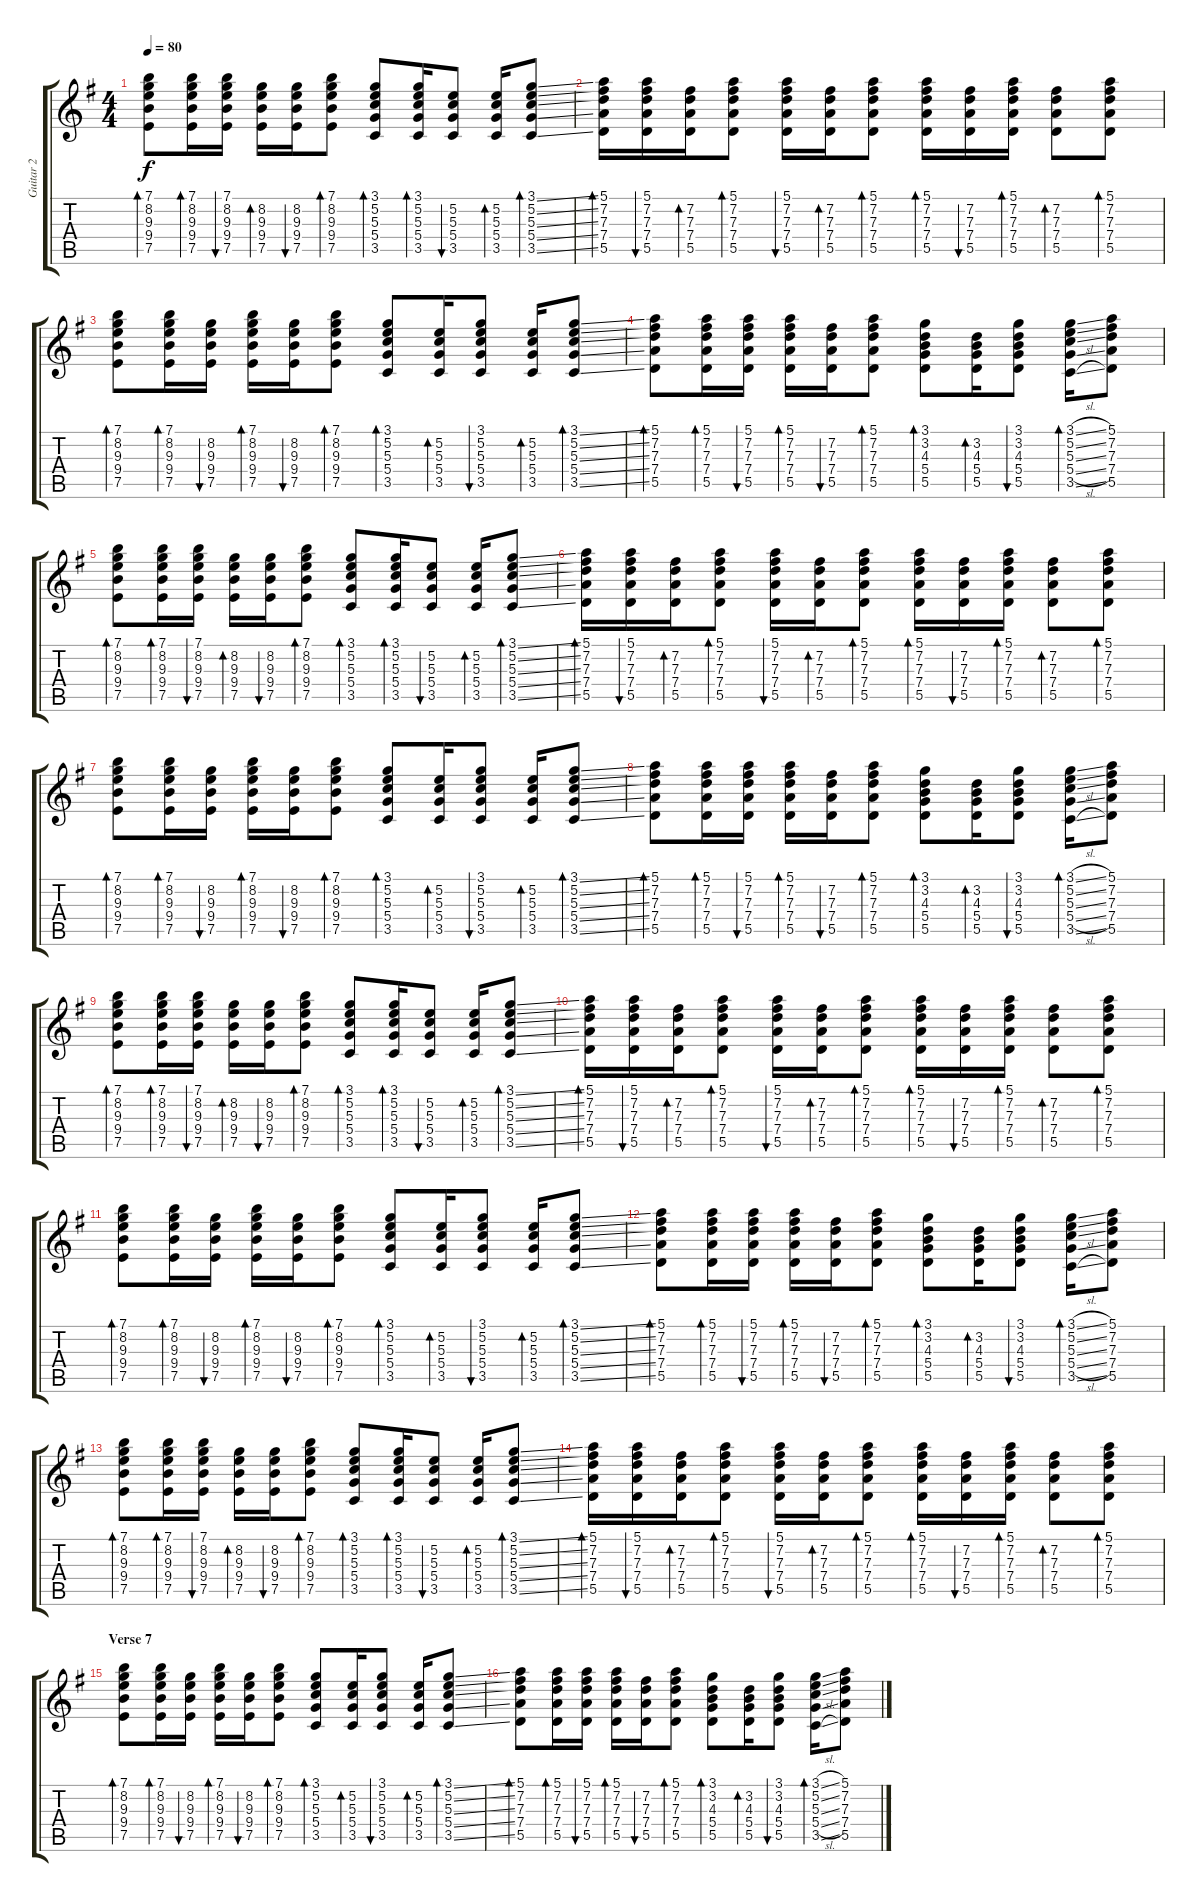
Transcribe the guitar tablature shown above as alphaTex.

\track ("Guitar 2" "Guitar 2") {instrument acousticguitarsteel}
\staff {score tabs}
\tuning (E4 B3 G3 D3 A2 E2) {hide}
\ts (4 4)
\tempo 80
\clef g2
\ks g
(7.1 8.2 9.3 9.4 7.5).8{bd 60 dy f} (7.1 8.2 9.3 9.4 7.5).16{bd 60} (7.1 8.2 9.3 9.4 7.5).16{bu 60} (8.2 9.3 9.4 7.5).16{bd 60} (8.2 9.3 9.4 7.5).16{bu 60} (7.1 8.2 9.3 9.4 7.5).8{bd 60} (3.1 5.2 5.3 5.4 3.5).8{bd 60} (3.1 5.2 5.3 5.4 3.5).16{bd 60} (5.2 5.3 5.4 3.5).8{bu 60} (5.2 5.3 5.4 3.5).16{bd 60} (3.1{ss} 5.2{ss} 5.3{ss} 5.4{ss} 3.5{ss}).8{bd 60} |
(5.1 7.2 7.3 7.4 5.5).16{bd 60} (5.1 7.2 7.3 7.4 5.5).16{bu 60} (7.2 7.3 7.4 5.5).16{bd 60} (5.1 7.2 7.3 7.4 5.5).8{bd 60} (5.1 7.2 7.3 7.4 5.5).16{bu 60} (7.2 7.3 7.4 5.5).16{bd 60} (5.1 7.2 7.3 7.4 5.5).8{bd 60} (5.1 7.2 7.3 7.4 5.5).16{bd 60} (7.2 7.3 7.4 5.5).16{bu 60} (5.1 7.2 7.3 7.4 5.5).16{bd 60} (7.2 7.3 7.4 5.5).8{bd 60} (5.1 7.2 7.3 7.4 5.5).8{bd 60} |
(7.1 8.2 9.3 9.4 7.5).8{bd 60} (7.1 8.2 9.3 9.4 7.5).16{bd 60} (8.2 9.3 9.4 7.5).16{bu 60} (7.1 8.2 9.3 9.4 7.5).16{bd 60} (8.2 9.3 9.4 7.5).16{bu 60} (7.1 8.2 9.3 9.4 7.5).8{bd 60} (3.1 5.2 5.3 5.4 3.5).8{bd 60} (5.2 5.3 5.4 3.5).16{bd 60} (3.1 5.2 5.3 5.4 3.5).8{bu 60} (5.2 5.3 5.4 3.5).16{bd 60} (3.1{ss} 5.2{ss} 5.3{ss} 5.4{ss} 3.5{ss}).8{bd 60} |
(5.1 7.2 7.3 7.4 5.5).8{bd 60} (5.1 7.2 7.3 7.4 5.5).16{bd 60} (5.1 7.2 7.3 7.4 5.5).16{bu 60} (5.1 7.2 7.3 7.4 5.5).16{bd 60} (7.2 7.3 7.4 5.5).16{bu 60} (5.1 7.2 7.3 7.4 5.5).8{bd 60} (3.1 3.2 4.3 5.4 5.5).8{bd 60} (3.2 4.3 5.4 5.5).16{bd 60} (3.1 3.2 4.3 5.4 5.5).8{bu 60} (3.1{sl} 5.2{sl} 5.3{sl} 5.4{sl} 3.5{sl}).16{bd 60} (5.1 7.2 7.3 7.4 5.5).8 |
(7.1 8.2 9.3 9.4 7.5).8{bd 60} (7.1 8.2 9.3 9.4 7.5).16{bd 60} (7.1 8.2 9.3 9.4 7.5).16{bu 60} (8.2 9.3 9.4 7.5).16{bd 60} (8.2 9.3 9.4 7.5).16{bu 60} (7.1 8.2 9.3 9.4 7.5).8{bd 60} (3.1 5.2 5.3 5.4 3.5).8{bd 60} (3.1 5.2 5.3 5.4 3.5).16{bd 60} (5.2 5.3 5.4 3.5).8{bu 60} (5.2 5.3 5.4 3.5).16{bd 60} (3.1{ss} 5.2{ss} 5.3{ss} 5.4{ss} 3.5{ss}).8{bd 60} |
(5.1 7.2 7.3 7.4 5.5).16{bd 60} (5.1 7.2 7.3 7.4 5.5).16{bu 60} (7.2 7.3 7.4 5.5).16{bd 60} (5.1 7.2 7.3 7.4 5.5).8{bd 60} (5.1 7.2 7.3 7.4 5.5).16{bu 60} (7.2 7.3 7.4 5.5).16{bd 60} (5.1 7.2 7.3 7.4 5.5).8{bd 60} (5.1 7.2 7.3 7.4 5.5).16{bd 60} (7.2 7.3 7.4 5.5).16{bu 60} (5.1 7.2 7.3 7.4 5.5).16{bd 60} (7.2 7.3 7.4 5.5).8{bd 60} (5.1 7.2 7.3 7.4 5.5).8{bd 60} |
(7.1 8.2 9.3 9.4 7.5).8{bd 60} (7.1 8.2 9.3 9.4 7.5).16{bd 60} (8.2 9.3 9.4 7.5).16{bu 60} (7.1 8.2 9.3 9.4 7.5).16{bd 60} (8.2 9.3 9.4 7.5).16{bu 60} (7.1 8.2 9.3 9.4 7.5).8{bd 60} (3.1 5.2 5.3 5.4 3.5).8{bd 60} (5.2 5.3 5.4 3.5).16{bd 60} (3.1 5.2 5.3 5.4 3.5).8{bu 60} (5.2 5.3 5.4 3.5).16{bd 60} (3.1{ss} 5.2{ss} 5.3{ss} 5.4{ss} 3.5{ss}).8{bd 60} |
(5.1 7.2 7.3 7.4 5.5).8{bd 60} (5.1 7.2 7.3 7.4 5.5).16{bd 60} (5.1 7.2 7.3 7.4 5.5).16{bu 60} (5.1 7.2 7.3 7.4 5.5).16{bd 60} (7.2 7.3 7.4 5.5).16{bu 60} (5.1 7.2 7.3 7.4 5.5).8{bd 60} (3.1 3.2 4.3 5.4 5.5).8{bd 60} (3.2 4.3 5.4 5.5).16{bd 60} (3.1 3.2 4.3 5.4 5.5).8{bu 60} (3.1{sl} 5.2{sl} 5.3{sl} 5.4{sl} 3.5{sl}).16{bd 60} (5.1 7.2 7.3 7.4 5.5).8 |
(7.1 8.2 9.3 9.4 7.5).8{bd 60} (7.1 8.2 9.3 9.4 7.5).16{bd 60} (7.1 8.2 9.3 9.4 7.5).16{bu 60} (8.2 9.3 9.4 7.5).16{bd 60} (8.2 9.3 9.4 7.5).16{bu 60} (7.1 8.2 9.3 9.4 7.5).8{bd 60} (3.1 5.2 5.3 5.4 3.5).8{bd 60} (3.1 5.2 5.3 5.4 3.5).16{bd 60} (5.2 5.3 5.4 3.5).8{bu 60} (5.2 5.3 5.4 3.5).16{bd 60} (3.1{ss} 5.2{ss} 5.3{ss} 5.4{ss} 3.5{ss}).8{bd 60} |
(5.1 7.2 7.3 7.4 5.5).16{bd 60} (5.1 7.2 7.3 7.4 5.5).16{bu 60} (7.2 7.3 7.4 5.5).16{bd 60} (5.1 7.2 7.3 7.4 5.5).8{bd 60} (5.1 7.2 7.3 7.4 5.5).16{bu 60} (7.2 7.3 7.4 5.5).16{bd 60} (5.1 7.2 7.3 7.4 5.5).8{bd 60} (5.1 7.2 7.3 7.4 5.5).16{bd 60} (7.2 7.3 7.4 5.5).16{bu 60} (5.1 7.2 7.3 7.4 5.5).16{bd 60} (7.2 7.3 7.4 5.5).8{bd 60} (5.1 7.2 7.3 7.4 5.5).8{bd 60} |
(7.1 8.2 9.3 9.4 7.5).8{bd 60} (7.1 8.2 9.3 9.4 7.5).16{bd 60} (8.2 9.3 9.4 7.5).16{bu 60} (7.1 8.2 9.3 9.4 7.5).16{bd 60} (8.2 9.3 9.4 7.5).16{bu 60} (7.1 8.2 9.3 9.4 7.5).8{bd 60} (3.1 5.2 5.3 5.4 3.5).8{bd 60} (5.2 5.3 5.4 3.5).16{bd 60} (3.1 5.2 5.3 5.4 3.5).8{bu 60} (5.2 5.3 5.4 3.5).16{bd 60} (3.1{ss} 5.2{ss} 5.3{ss} 5.4{ss} 3.5{ss}).8{bd 60} |
(5.1 7.2 7.3 7.4 5.5).8{bd 60} (5.1 7.2 7.3 7.4 5.5).16{bd 60} (5.1 7.2 7.3 7.4 5.5).16{bu 60} (5.1 7.2 7.3 7.4 5.5).16{bd 60} (7.2 7.3 7.4 5.5).16{bu 60} (5.1 7.2 7.3 7.4 5.5).8{bd 60} (3.1 3.2 4.3 5.4 5.5).8{bd 60} (3.2 4.3 5.4 5.5).16{bd 60} (3.1 3.2 4.3 5.4 5.5).8{bu 60} (3.1{sl} 5.2{sl} 5.3{sl} 5.4{sl} 3.5{sl}).16{bd 60} (5.1 7.2 7.3 7.4 5.5).8 |
(7.1 8.2 9.3 9.4 7.5).8{bd 60} (7.1 8.2 9.3 9.4 7.5).16{bd 60} (7.1 8.2 9.3 9.4 7.5).16{bu 60} (8.2 9.3 9.4 7.5).16{bd 60} (8.2 9.3 9.4 7.5).16{bu 60} (7.1 8.2 9.3 9.4 7.5).8{bd 60} (3.1 5.2 5.3 5.4 3.5).8{bd 60} (3.1 5.2 5.3 5.4 3.5).16{bd 60} (5.2 5.3 5.4 3.5).8{bu 60} (5.2 5.3 5.4 3.5).16{bd 60} (3.1{ss} 5.2{ss} 5.3{ss} 5.4{ss} 3.5{ss}).8{bd 60} |
(5.1 7.2 7.3 7.4 5.5).16{bd 60} (5.1 7.2 7.3 7.4 5.5).16{bu 60} (7.2 7.3 7.4 5.5).16{bd 60} (5.1 7.2 7.3 7.4 5.5).8{bd 60} (5.1 7.2 7.3 7.4 5.5).16{bu 60} (7.2 7.3 7.4 5.5).16{bd 60} (5.1 7.2 7.3 7.4 5.5).8{bd 60} (5.1 7.2 7.3 7.4 5.5).16{bd 60} (7.2 7.3 7.4 5.5).16{bu 60} (5.1 7.2 7.3 7.4 5.5).16{bd 60} (7.2 7.3 7.4 5.5).8{bd 60} (5.1 7.2 7.3 7.4 5.5).8{bd 60} |
\section ("" "Verse 7")
(7.1 8.2 9.3 9.4 7.5).8{bd 60} (7.1 8.2 9.3 9.4 7.5).16{bd 60} (8.2 9.3 9.4 7.5).16{bu 60} (7.1 8.2 9.3 9.4 7.5).16{bd 60} (8.2 9.3 9.4 7.5).16{bu 60} (7.1 8.2 9.3 9.4 7.5).8{bd 60} (3.1 5.2 5.3 5.4 3.5).8{bd 60} (5.2 5.3 5.4 3.5).16{bd 60} (3.1 5.2 5.3 5.4 3.5).8{bu 60} (5.2 5.3 5.4 3.5).16{bd 60} (3.1{ss} 5.2{ss} 5.3{ss} 5.4{ss} 3.5{ss}).8{bd 60} |
(5.1 7.2 7.3 7.4 5.5).8{bd 60} (5.1 7.2 7.3 7.4 5.5).16{bd 60} (5.1 7.2 7.3 7.4 5.5).16{bu 60} (5.1 7.2 7.3 7.4 5.5).16{bd 60} (7.2 7.3 7.4 5.5).16{bu 60} (5.1 7.2 7.3 7.4 5.5).8{bd 60} (3.1 3.2 4.3 5.4 5.5).8{bd 60} (3.2 4.3 5.4 5.5).16{bd 60} (3.1 3.2 4.3 5.4 5.5).8{bu 60} (3.1{sl} 5.2{sl} 5.3{sl} 5.4{sl} 3.5{sl}).16{bd 60} (5.1 7.2 7.3 7.4 5.5).8
